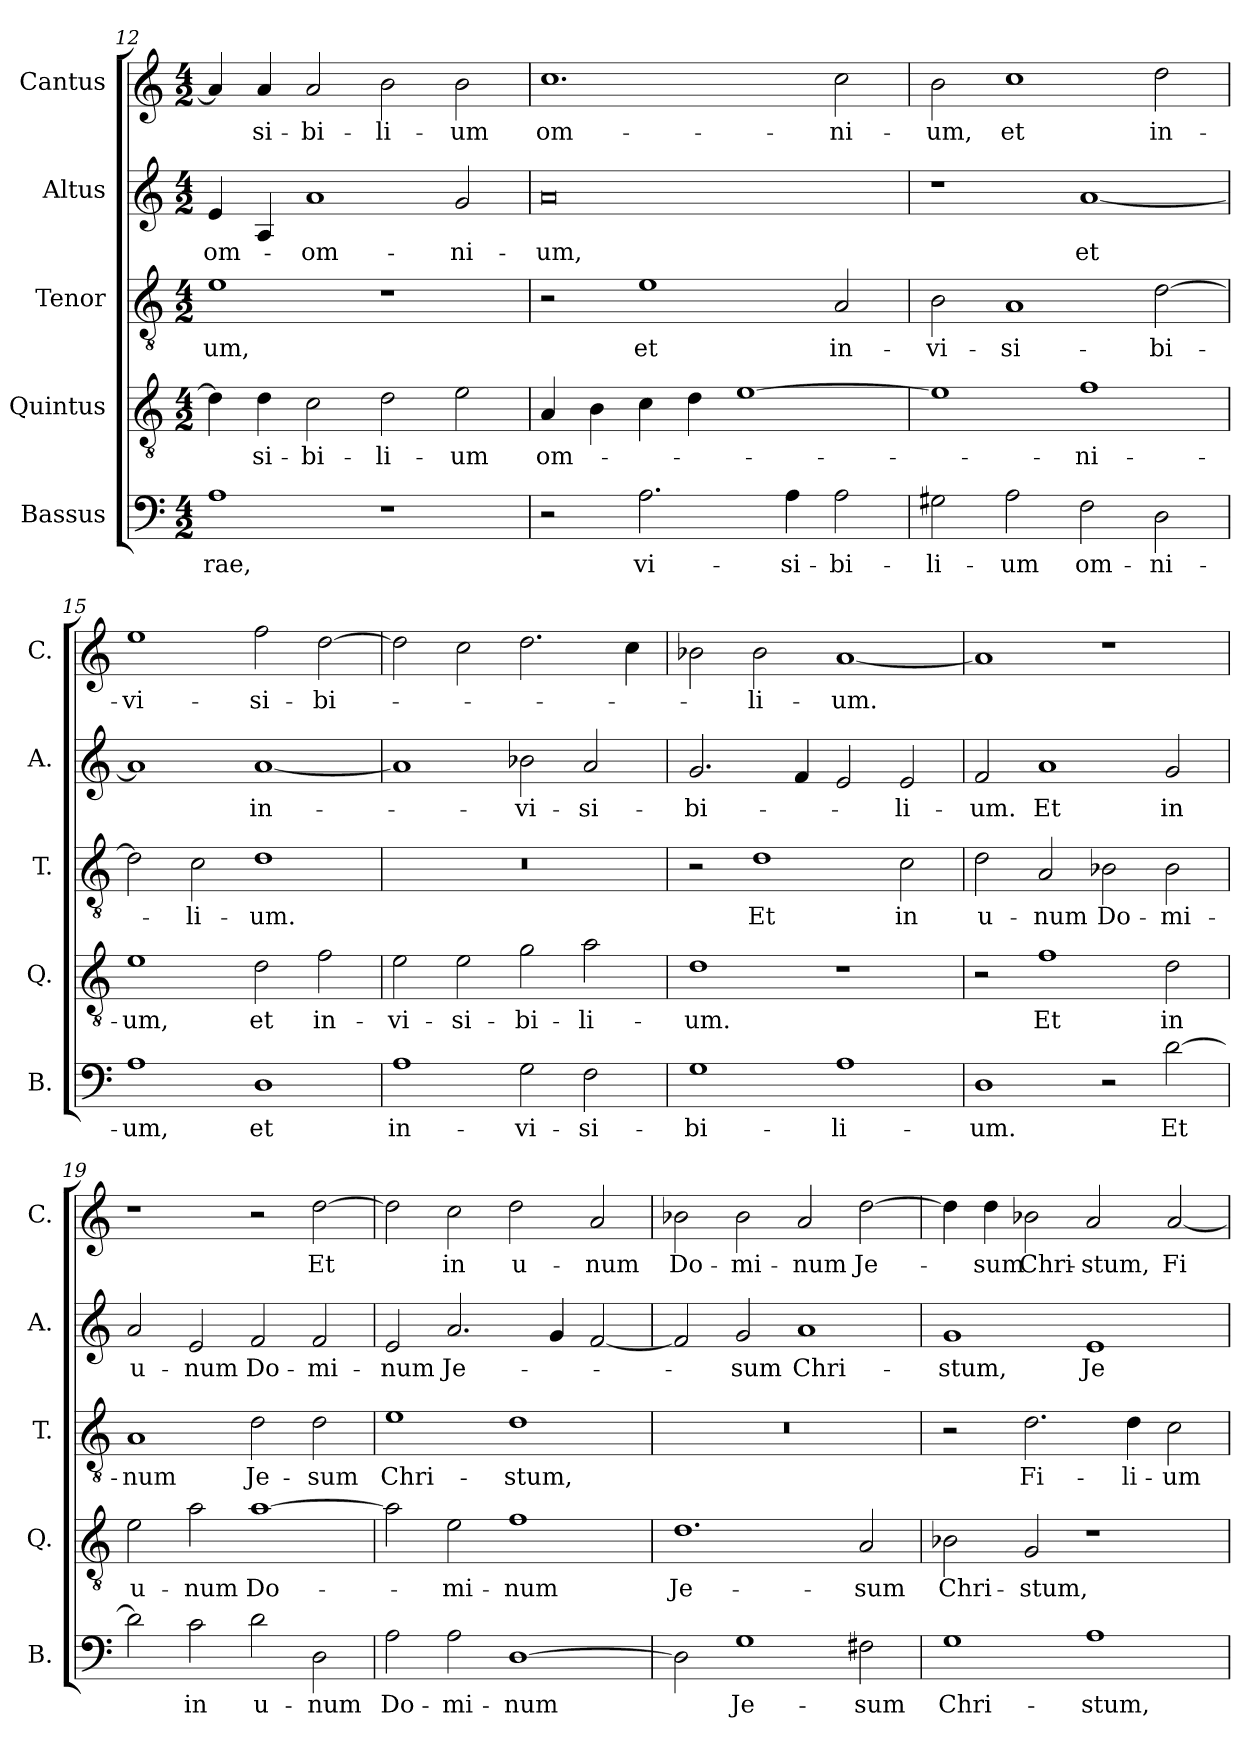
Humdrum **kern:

**kern	**text	**kern	**text	**kern	**text	**kern	**text	**kern	**text
*part5	*part5	*part4	*part4	*part3	*part3	*part2	*part2	*part1	*part1
*staff5	*staff5	*staff4	*staff4	*staff3	*staff3	*staff2	*staff2	*staff1	*staff1
*I"Bassus	*	*I"Quintus	*	*I"Tenor	*	*I"Altus	*	*I"Cantus	*
*I'B.	*	*I'Q.	*	*I'T.	*	*I'A.	*	*I'C.	*
*clefF4	*	*clefGv2	*	*clefGv2	*	*clefG2	*	*clefG2	*
*	*	*ITrd7c12	*	*ITrd7c12	*	*	*	*	*
*k[]	*	*k[]	*	*k[]	*	*k[]	*	*k[]	*
*C:	*	*C:	*	*C:	*	*C:	*	*C:	*
*M4/2	*	*M4/2	*	*M4/2	*	*M4/2	*	*M4/2	*
=12	=12	=12	=12	=12	=12	=12	=12	=12	=12
1A\	-rae,	4D\]	.	1E\	-um,	4e/	om-	4a/]	.
.	.	4D\	-si-	.	.	4A/	.	4a/	-si-
.	.	2C\	-bi-	.	.	1a/	-om-	2a/	-bi-
1r	.	2D\	-li-	1r	.	.	.	2b\	-li-
.	.	2E\	-um	.	.	2g/	-ni-	2b\	-um
=13	=13	=13	=13	=13	=13	=13	=13	=13	=13
2r	.	4AA/	om-	2r	.	0a/	um,	1.cc\	om-
.	.	4BB\	.	.	.	.	.	.	.
2.A\	vi-	4C\	.	1E\	et	.	.	.	.
.	.	4D\	.	.	.	.	.	.	.
.	.	[1E\	.	.	.	.	.	.	.
4A\	-si-	.	.	.	.	.	.	.	.
2A\	-bi-	.	.	2AA/	in-	.	.	2cc\	-ni-
=14	=14	=14	=14	=14	=14	=14	=14	=14	=14
2G#X\	-li-	1E\]	.	2BB\	-vi-	1r	.	2b\	-um,
2A\	-um	.	.	1AA/	-si-	.	.	1cc\	et
2F\	om-	1F\	-ni-	.	.	[1a/	et	.	.
2D\	-ni-	.	.	[2D\	-bi-	.	.	2dd\	in-
=15	=15	=15	=15	=15	=15	=15	=15	=15	=15
1A\	-um,	1E\	-um,	2D\]	.	1a/]	.	1ee\	-vi-
.	.	.	.	2C\	-li-	.	.	.	.
1D\	et	2D\	et	1D\	-um.	[1a/	in-	2ff\	-si-
.	.	2F\	in-	.	.	.	.	[2dd\	-bi-
=16	=16	=16	=16	=16	=16	=16	=16	=16	=16
1A\	in-	2E\	-vi-	0r	.	1a/]	.	2dd\]	.
.	.	2E\	-si-	.	.	.	.	2cc\	.
2G\	-vi-	2G\	-bi-	.	.	2b-X\	-vi-	2.dd\	.
2F\	-si-	2A\	-li-	.	.	2a/	-si-	.	.
.	.	.	.	.	.	.	.	4cc\	.
=17	=17	=17	=17	=17	=17	=17	=17	=17	=17
1G\	-bi-	1D\	-um.	2r	.	2.g/	-bi-	2b-X\	.
.	.	.	.	1D\	Et	.	.	2b-\	-li-
.	.	.	.	.	.	4f/	.	.	.
1A\	-li-	1r	.	.	.	2e/	.	[1a/	-um.
.	.	.	.	2C\	in	2e/	-li-	.	.
=18	=18	=18	=18	=18	=18	=18	=18	=18	=18
1D\	-um.	2r	.	2D\	u-	2f/	-um.	1a/]	.
.	.	1F\	Et	2AA/	-num	1a/	Et	.	.
2r	.	.	.	2BB-X\	Do-	.	.	1r	.
[2d\	Et	2D\	in	2BB-\	-mi-	2g/	in	.	.
=19	=19	=19	=19	=19	=19	=19	=19	=19	=19
2d\]	.	2E\	u-	1AA/	-num	2a/	u-	1r	.
2c\	in	2A\	-num	.	.	2e/	-num	.	.
2d\	u-	[1A\	Do-	2D\	Je-	2f/	Do-	2r	.
2D\	-num	.	.	2D\	-sum	2f/	-mi-	[2dd\	Et
=20	=20	=20	=20	=20	=20	=20	=20	=20	=20
2A\	Do-	2A\]	.	1E\	Chri-	2e/	-num	2dd\]	.
2A\	-mi-	2E\	-mi-	.	.	2.a/	Je-	2cc\	in
[1D\	-num	1F\	-num	1D\	-stum,	.	.	2dd\	u-
.	.	.	.	.	.	4g/	.	.	.
.	.	.	.	.	.	[2f/	.	2a/	-num
=21	=21	=21	=21	=21	=21	=21	=21	=21	=21
2D\]	.	1.D\	Je-	0r	.	2f/]	.	2b-X\	Do-
1G\	Je-	.	.	.	.	2g/	-sum	2b-\	-mi-
.	.	.	.	.	.	1a/	Chri-	2a/	-num
2F#X\	-sum	2AA/	-sum	.	.	.	.	[2dd\	Je-
=22	=22	=22	=22	=22	=22	=22	=22	=22	=22
1G\	Chri-	2BB-X\	Chri-	2r	.	1g/	-stum,	4dd\]	.
.	.	.	.	.	.	.	.	4dd\	-sum
.	.	2GG/	-stum,	2.D\	Fi-	.	.	2b-X\	Chri-
1A\	-stum,	1r	.	.	.	1e/	Je-	2a/	-stum,
.	.	.	.	4D\	-li-	.	.	.	.
.	.	.	.	2C\	-um	.	.	[2a/	Fi-
=	=	=	=	=	=	=	=	=	=
*-	*-	*-	*-	*-	*-	*-	*-	*-	*-
